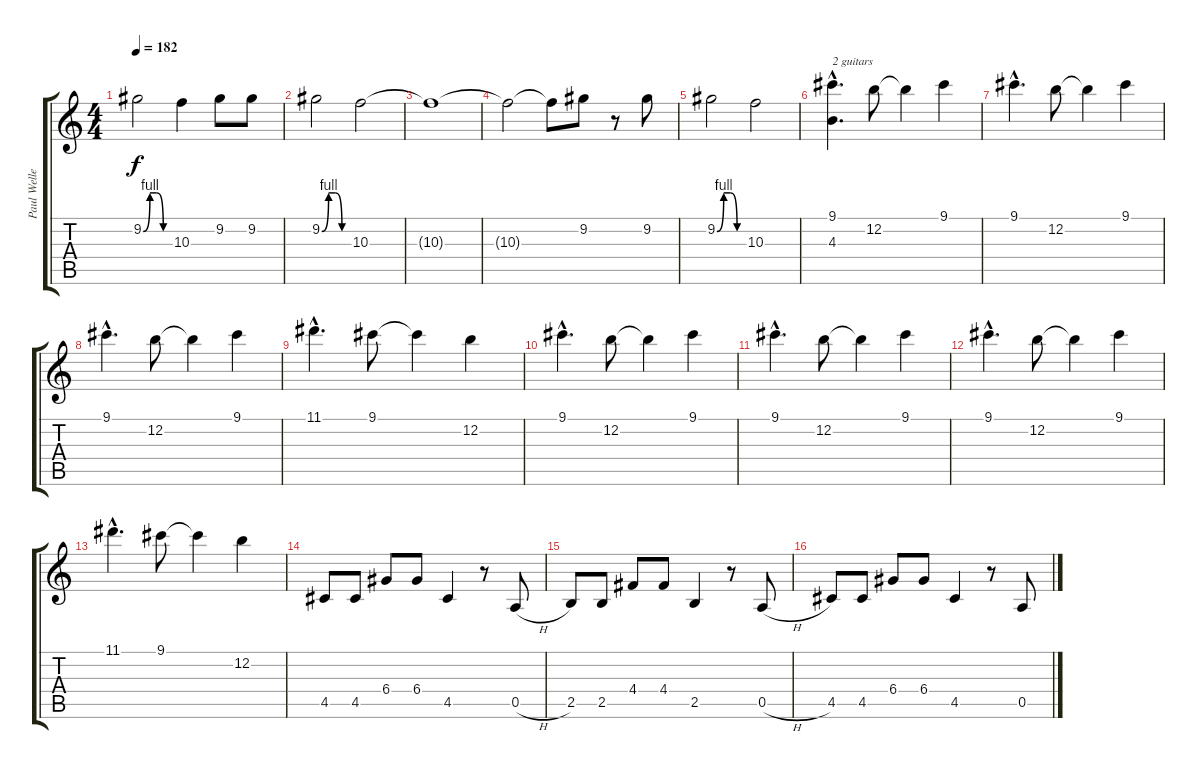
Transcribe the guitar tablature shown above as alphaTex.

\track ("Paul Weller" "Paul Welle") {instrument distortionguitar}
\staff {score tabs}
\tuning (E4 B3 G3 D3 A2 E2) {hide}
\ts (4 4)
\tempo 182
\clef g2
\ks c
9.2{be (custom 0 0 15 4 30 4 45 0 60 0)}.2{dy f} 10.3.4 9.2.8 9.2.8 |
9.2{be (custom 0 0 15 4 30 4 45 0 60 0)}.2 10.3.2 |
10.3{t}.1 |
10.3{t}.2 10.3{t}.8 9.2.8 r.8 9.2.8 |
9.2{be (custom 0 0 15 4 30 4 45 0 60 0)}.2 10.3.2 |
(9.1{hac} 4.3{hac}).4{d txt "2 guitars"} 12.2.8 12.2{t}.4 9.1.4 |
9.1{hac}.4{d} 12.2.8 12.2{t}.4 9.1.4 |
9.1{hac}.4{d} 12.2.8 12.2{t}.4 9.1.4 |
11.1{hac}.4{d} 9.1.8 9.1{t}.4 12.2.4 |
9.1{hac}.4{d} 12.2.8 12.2{t}.4 9.1.4 |
9.1{hac}.4{d} 12.2.8 12.2{t}.4 9.1.4 |
9.1{hac}.4{d} 12.2.8 12.2{t}.4 9.1.4 |
11.1{hac}.4{d} 9.1.8 9.1{t}.4 12.2.4 |
4.5.8 4.5.8 6.4.8 6.4.8 4.5.4 r.8 0.5{h}.8 |
2.5.8 2.5.8 4.4.8 4.4.8 2.5.4 r.8 0.5{h}.8 |
4.5.8 4.5.8 6.4.8 6.4.8 4.5.4 r.8 0.5{h}.8
